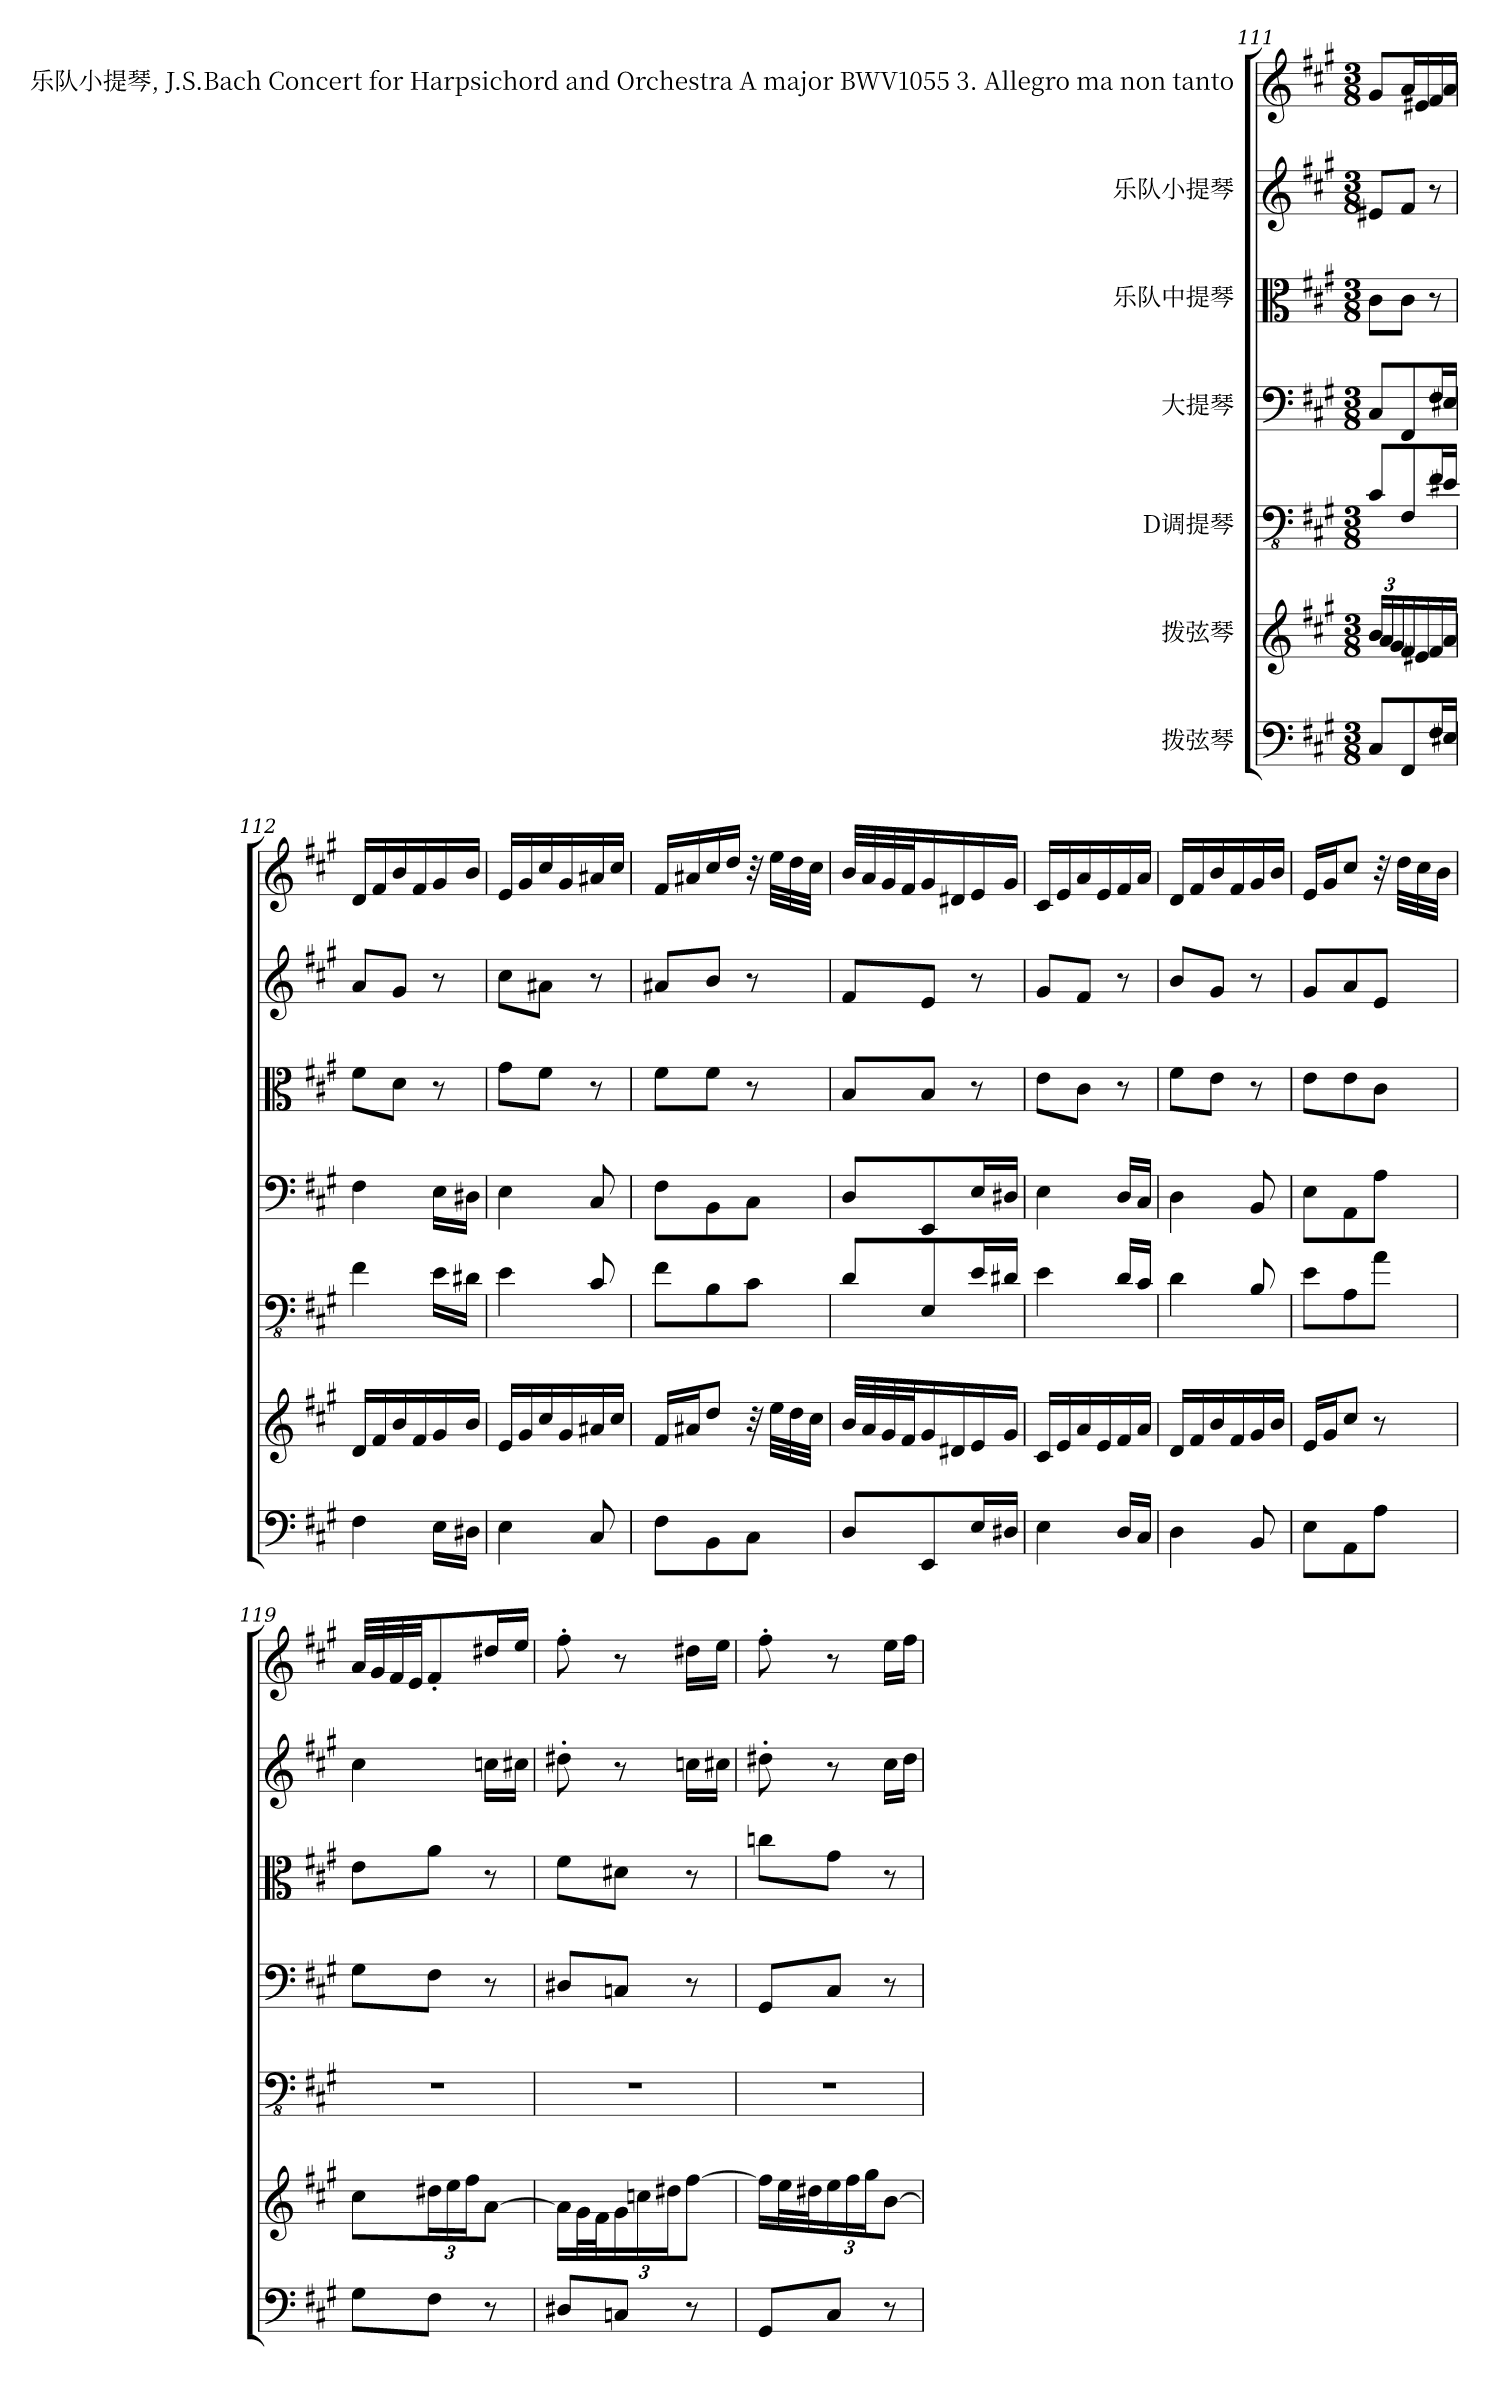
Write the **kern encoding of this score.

**kern	**kern	**kern	**kern	**kern	**kern	**kern
*part7	*part6	*part5	*part4	*part3	*part2	*part1
*staff7	*staff6	*staff5	*staff4	*staff3	*staff2	*staff1
*I"拨弦琴	*I"拨弦琴	*I"D调提琴	*I"大提琴	*I"乐队中提琴	*I"乐队小提琴	*I"乐队小提琴, J.S.Bach Concert for Harpsichord and Orchestra A major BWV1055 3. Allegro ma non tanto
*clefF4	*clefG2	*clefFv4	*clefF4	*clefC3	*clefG2	*clefG2
*	*	*ITrd7c12	*	*	*	*
*k[f#c#g#]	*k[f#c#g#]	*k[f#c#g#]	*k[f#c#g#]	*k[f#c#g#]	*k[f#c#g#]	*k[f#c#g#]
*M3/8	*M3/8	*M3/8	*M3/8	*M3/8	*M3/8	*M3/8
*	*Xbrackettup	*	*	*	*	*
=111	=111	=111	=111	=111	=111	=111
8C#/L	24b/LL	8CC#/L	8C#/L	8c#\L	8e#X/L	8g#/L
.	24a/	.	.	.	.	.
.	24g#/	.	.	.	.	.
8FF#/	16f#/	8FFF#/	8FF#/	8c#\J	8f#/J	16a/L
.	16e#X/	.	.	.	.	16e#X/
16F#/L	16f#/	16FF#/L	16F#/L	8r	8r	16f#/
16E#X/JJ	16a/JJ	16EE#X/JJ	16E#X/JJ	.	.	16a/JJ
!!LO:PB:g=z
=112	=112	=112	=112	=112	=112	=112
4F#\	16d/LL	4FF#\	4F#\	8f#\L	8a/L	16d/LL
.	16f#/	.	.	.	.	16f#/
.	16b/	.	.	8d\J	8g#/J	16b/
.	16f#/	.	.	.	.	16f#/
16E\LL	16g#/	16EE\LL	16E\LL	8r	8r	16g#/
16D#X\JJ	16b/JJ	16DD#X\JJ	16D#X\JJ	.	.	16b/JJ
=113	=113	=113	=113	=113	=113	=113
4E\	16e/LL	4EE\	4E\	8g#\L	8cc#\L	16e/LL
.	16g#/	.	.	.	.	16g#/
.	16cc#/	.	.	8f#\J	8a#X\J	16cc#/
.	16g#/	.	.	.	.	16g#/
8C#/	16a#X/	8CC#/	8C#/	8r	8r	16a#X/
.	16cc#/JJ	.	.	.	.	16cc#/JJ
=114	=114	=114	=114	=114	=114	=114
8F#\L	16f#/LL	8FF#\L	8F#\L	8f#\L	8a#X/L	16f#/LL
.	16a#X/J	.	.	.	.	16a#X/
8BB\	8dd/J	8BBB\	8BB\	8f#\J	8b/J	16cc#/
.	.	.	.	.	.	16dd/JJ
8C#\J	32r	8CC#\J	8C#\J	8r	8r	32r
.	32ee\LLL	.	.	.	.	32ee\LLL
.	32dd\	.	.	.	.	32dd\
.	32cc#\JJJ	.	.	.	.	32cc#\JJJ
=115	=115	=115	=115	=115	=115	=115
8D/L	32b/LLL	8DD/L	8D/L	8B/L	8f#/L	32b/LLL
.	32a/	.	.	.	.	32a/
.	32g#/	.	.	.	.	32g#/
.	32f#/J	.	.	.	.	32f#/J
8EE/	16g#/	8EEE/	8EE/	8B/J	8e/J	16g#/
.	16d#X/	.	.	.	.	16d#X/
16E/L	16e/	16EE/L	16E/L	8r	8r	16e/
16D#X/JJ	16g#/JJ	16DD#X/JJ	16D#X/JJ	.	.	16g#/JJ
=116	=116	=116	=116	=116	=116	=116
4E\	16c#/LL	4EE\	4E\	8e\L	8g#/L	16c#/LL
.	16e/	.	.	.	.	16e/
.	16a/	.	.	8c#\J	8f#/J	16a/
.	16e/	.	.	.	.	16e/
16D/LL	16f#/	16DD/LL	16D/LL	8r	8r	16f#/
16C#/JJ	16a/JJ	16CC#/JJ	16C#/JJ	.	.	16a/JJ
!!LO:PB:g=z
=117	=117	=117	=117	=117	=117	=117
4D\	16d/LL	4DD\	4D\	8f#\L	8b/L	16d/LL
.	16f#/	.	.	.	.	16f#/
.	16b/	.	.	8e\J	8g#/J	16b/
.	16f#/	.	.	.	.	16f#/
8BB/	16g#/	8BBB/	8BB/	8r	8r	16g#/
.	16b/JJ	.	.	.	.	16b/JJ
=118	=118	=118	=118	=118	=118	=118
8E\L	16e/LL	8EE\L	8E\L	8e\L	8g#/L	16e/LL
.	16g#/J	.	.	.	.	16g#/J
8AA\	8cc#/J	8AAA\	8AA\	8e\	8a/	8cc#/J
8A\J	8r	8AA\J	8A\J	8c#\J	8e/J	32r
.	.	.	.	.	.	32dd\LLL
.	.	.	.	.	.	32cc#\
.	.	.	.	.	.	32b\JJJ
=119	=119	=119	=119	=119	=119	=119
8G#\L	8cc#\L	4.r	8G#\L	8e\L	4cc#\	32a/LLL
.	.	.	.	.	.	32g#/
.	.	.	.	.	.	32f#/
.	.	.	.	.	.	32e/JJ
8F#\J	24dd#X\L	.	8F#\J	8a\J	.	8f#'/
.	24ee\	.	.	.	.	.
.	24ff#\J	.	.	.	.	.
8r	[8a\J	.	8r	8r	16ccn\LL	16dd#X/L
.	.	.	.	.	16cc#X\JJ	16ee/JJ
=120	=120	=120	=120	=120	=120	=120
8D#X/L	16a\LL]	4.r	8D#X/L	8f#\L	8dd#X'\	8ff#'\
.	32g#\L	.	.	.	.	.
.	32f#\J	.	.	.	.	.
8Cn/J	24g#\	.	8Cn/J	8d#X\J	8r	8r
.	24ccn\	.	.	.	.	.
.	24dd#X\J	.	.	.	.	.
8r	[8ff#\J	.	8r	8r	16ccn\LL	16dd#X\LL
.	.	.	.	.	16cc#X\JJ	16ee\JJ
!!LO:PB:g=z
=121	=121	=121	=121	=121	=121	=121
8GG#/L	16ff#\LL]	4.r	8GG#/L	8ccn\L	8dd#X'\	8ff#'\
.	32ee\L	.	.	.	.	.
.	32dd#X\J	.	.	.	.	.
8C#/J	24ee\	.	8C#/J	8g#\J	8r	8r
.	24ff#\	.	.	.	.	.
.	24gg#\J	.	.	.	.	.
8r	[8b\J	.	8r	8r	16cc#\LL	16ee\LL
.	.	.	.	.	16dd#\JJ	16ff#\JJ
=	=	=	=	=	=	=
*-	*-	*-	*-	*-	*-	*-
